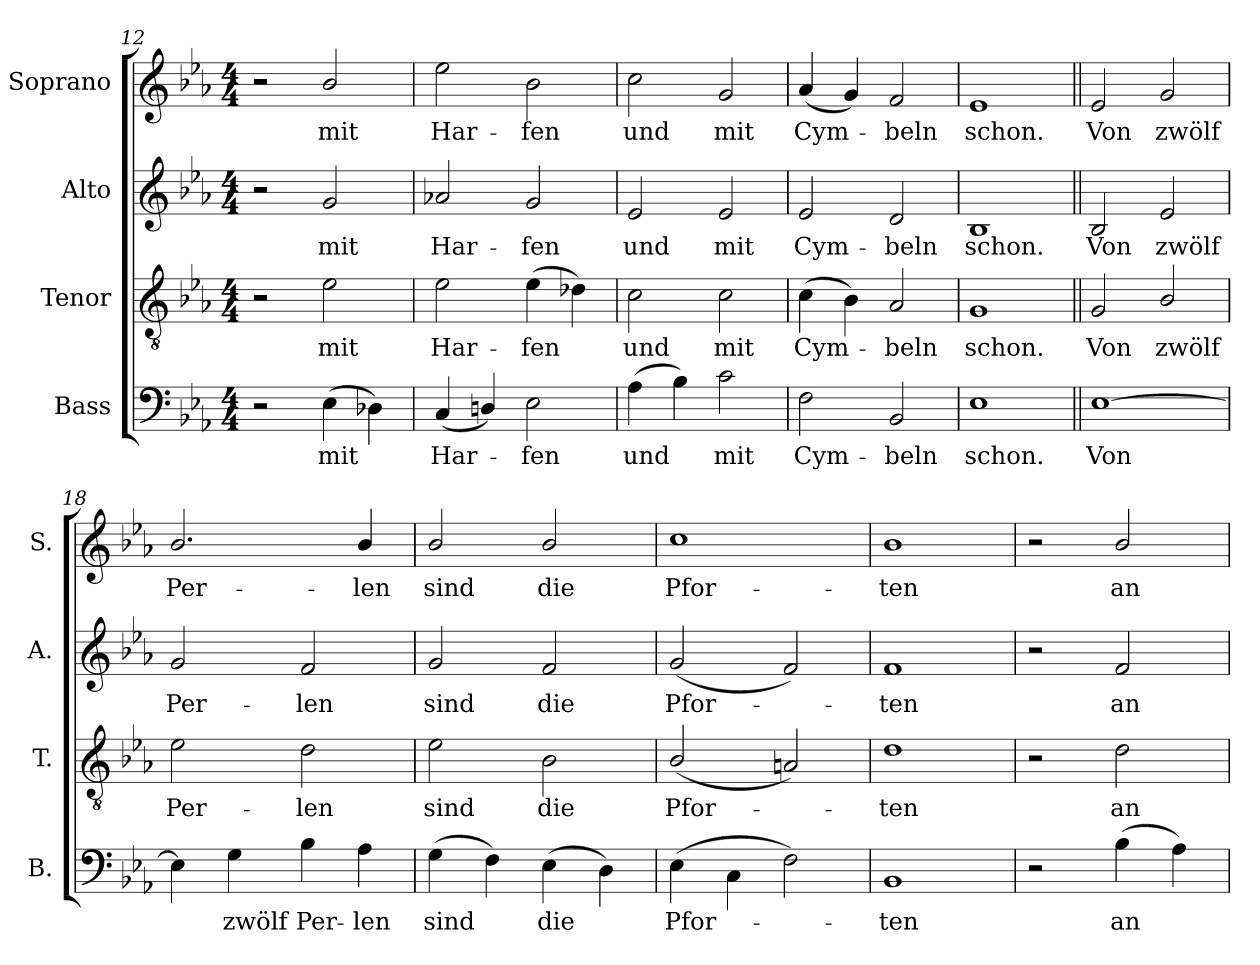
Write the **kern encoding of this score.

**kern	**text	**kern	**text	**kern	**text	**kern	**text
*part4	*part4	*part3	*part3	*part2	*part2	*part1	*part1
*staff4	*staff4	*staff3	*staff3	*staff2	*staff2	*staff1	*staff1
*I"Bass	*	*I"Tenor	*	*I"Alto	*	*I"Soprano	*
*I'B.	*	*I'T.	*	*I'A.	*	*I'S.	*
*clefF4	*	*clefGv2	*	*clefG2	*	*clefG2	*
*	*	*ITrd7c12	*	*	*	*	*
*k[b-e-a-]	*	*k[b-e-a-]	*	*k[b-e-a-]	*	*k[b-e-a-]	*
*E-:	*	*E-:	*	*E-:	*	*E-:	*
*M4/4	*	*M4/4	*	*M4/4	*	*M4/4	*
=12	=12	=12	=12	=12	=12	=12	=12
2r	.	2r	.	2r	.	2r	.
!	!LO:LY:b:color=#000000	!	!	!	!	!	!
!	!	!	!LO:LY:b:color=#000000	!	!	!	!
!	!	!	!	!	!LO:LY:b:color=#000000	!	!
!	!	!	!	!	!	!	!LO:LY:b:color=#000000
(4E-i\	mit	2E-i\	mit	2gi/	mit	2b-i/	mit
4D-Xi\)	.	.	.	.	.	.	.
!!LO:LB:g=z
=13	=13	=13	=13	=13	=13	=13	=13
!	!LO:LY:b:color=#000000	!	!	!	!	!	!
!	!	!	!LO:LY:b:color=#000000	!	!	!	!
!	!	!	!	!	!LO:LY:b:color=#000000	!	!
!	!	!	!	!	!	!	!LO:LY:b:color=#000000
(4Ci/	Har-	2E-i\	Har-	2a-Xi/	Har-	2ee-i\	Har-
4Dni/)	.	.	.	.	.	.	.
!	!LO:LY:b:color=#000000	!	!	!	!	!	!
!	!	!	!LO:LY:b:color=#000000	!	!	!	!
!	!	!	!	!	!LO:LY:b:color=#000000	!	!
!	!	!	!	!	!	!	!LO:LY:b:color=#000000
2E-i\	-fen	(4E-i\	-fen	2gi/	-fen	2b-i\	-fen
.	.	4D-Xi\)	.	.	.	.	.
=14	=14	=14	=14	=14	=14	=14	=14
!	!LO:LY:b:color=#000000	!	!	!	!	!	!
!	!	!	!LO:LY:b:color=#000000	!	!	!	!
!	!	!	!	!	!LO:LY:b:color=#000000	!	!
!	!	!	!	!	!	!	!LO:LY:b:color=#000000
(4A-i\	und	2Ci\	und	2e-i/	und	2cci\	und
4B-i\)	.	.	.	.	.	.	.
!	!LO:LY:b:color=#000000	!	!	!	!	!	!
!	!	!	!LO:LY:b:color=#000000	!	!	!	!
!	!	!	!	!	!LO:LY:b:color=#000000	!	!
!	!	!	!	!	!	!	!LO:LY:b:color=#000000
2ci\	mit	2Ci\	mit	2e-i/	mit	2gi/	mit
=15	=15	=15	=15	=15	=15	=15	=15
!	!LO:LY:b:color=#000000	!	!	!	!	!	!
!	!	!	!LO:LY:b:color=#000000	!	!	!	!
!	!	!	!	!	!LO:LY:b:color=#000000	!	!
!	!	!	!	!	!	!	!LO:LY:b:color=#000000
2Fi\	Cym-	(4Ci\	Cym-	2e-i/	Cym-	(4a-i/	Cym-
.	.	4BB-i\)	.	.	.	4gi/)	.
!	!LO:LY:b:color=#000000	!	!	!	!	!	!
!	!	!	!LO:LY:b:color=#000000	!	!	!	!
!	!	!	!	!	!LO:LY:b:color=#000000	!	!
!	!	!	!	!	!	!	!LO:LY:b:color=#000000
2BB-i/	-beln	2AA-i/	-beln	2di/	-beln	2fi/	-beln
=16	=16	=16	=16	=16	=16	=16	=16
!	!LO:LY:b:color=#000000	!	!	!	!	!	!
!	!	!	!LO:LY:b:color=#000000	!	!	!	!
!	!	!	!	!	!LO:LY:b:color=#000000	!	!
!	!	!	!	!	!	!	!LO:LY:b:color=#000000
1E-i	schon.	1GGi	schon.	1B-i	schon.	1e-i	schon.
!!LO:PB:g=z
=17||	=17||	=17||	=17||	=17||	=17||	=17||	=17||
!	!LO:LY:b:color=#000000	!	!	!	!	!	!
!	!	!	!LO:LY:b:color=#000000	!	!	!	!
!	!	!	!	!	!LO:LY:b:color=#000000	!	!
!	!	!	!	!	!	!	!LO:LY:b:color=#000000
[1E-i	Von	2GGi/	Von	2B-i/	Von	2e-i/	Von
!	!	!	!LO:LY:b:color=#000000	!	!	!	!
!	!	!	!	!	!LO:LY:b:color=#000000	!	!
!	!	!	!	!	!	!	!LO:LY:b:color=#000000
.	.	2BB-i/	zwölf	2e-i/	zwölf	2gi/	zwölf
=18	=18	=18	=18	=18	=18	=18	=18
!	!	!	!LO:LY:b:color=#000000	!	!	!	!
!	!	!	!	!	!LO:LY:b:color=#000000	!	!
!	!	!	!	!	!	!	!LO:LY:b:color=#000000
4E-i\]	.	2E-i\	Per-	2gi/	Per-	2.b-i/	Per-
!	!LO:LY:b:color=#000000	!	!	!	!	!	!
4Gi\	zwölf	.	.	.	.	.	.
!	!LO:LY:b:color=#000000	!	!	!	!	!	!
!	!	!	!LO:LY:b:color=#000000	!	!	!	!
!	!	!	!	!	!LO:LY:b:color=#000000	!	!
4B-i\	Per-	2Di\	-len	2fi/	-len	.	.
!	!LO:LY:b:color=#000000	!	!	!	!	!	!
!	!	!	!	!	!	!	!LO:LY:b:color=#000000
4A-i\	-len	.	.	.	.	4b-i/	-len
=19	=19	=19	=19	=19	=19	=19	=19
!	!LO:LY:b:color=#000000	!	!	!	!	!	!
!	!	!	!LO:LY:b:color=#000000	!	!	!	!
!	!	!	!	!	!LO:LY:b:color=#000000	!	!
!	!	!	!	!	!	!	!LO:LY:b:color=#000000
(4Gi\	sind	2E-i\	sind	2gi/	sind	2b-i/	sind
4Fi\)	.	.	.	.	.	.	.
!	!LO:LY:b:color=#000000	!	!	!	!	!	!
!	!	!	!LO:LY:b:color=#000000	!	!	!	!
!	!	!	!	!	!LO:LY:b:color=#000000	!	!
!	!	!	!	!	!	!	!LO:LY:b:color=#000000
(4E-i\	die	2BB-i\	die	2fi/	die	2b-i/	die
4Di\)	.	.	.	.	.	.	.
=20	=20	=20	=20	=20	=20	=20	=20
!	!LO:LY:b:color=#000000	!	!	!	!	!	!
!	!	!	!LO:LY:b:color=#000000	!	!	!	!
!	!	!	!	!	!LO:LY:b:color=#000000	!	!
!	!	!	!	!	!	!	!LO:LY:b:color=#000000
(4E-i\	Pfor-	(2BB-i/	Pfor-	(2gi/	Pfor-	1cci	Pfor-
4Ci\	.	.	.	.	.	.	.
2Fi\)	.	2AAni/)	.	2fi/)	.	.	.
=21	=21	=21	=21	=21	=21	=21	=21
!	!LO:LY:b:color=#000000	!	!	!	!	!	!
!	!	!	!LO:LY:b:color=#000000	!	!	!	!
!	!	!	!	!	!LO:LY:b:color=#000000	!	!
!	!	!	!	!	!	!	!LO:LY:b:color=#000000
1BB-i	-ten	1Di	-ten	1fi	-ten	1b-i	-ten
=22	=22	=22	=22	=22	=22	=22	=22
2r	.	2r	.	2r	.	2r	.
!	!LO:LY:b:color=#000000	!	!	!	!	!	!
!	!	!	!LO:LY:b:color=#000000	!	!	!	!
!	!	!	!	!	!LO:LY:b:color=#000000	!	!
!	!	!	!	!	!	!	!LO:LY:b:color=#000000
(4B-i\	an	2Di\	an	2fi/	an	2b-i/	an
4A-i\)	.	.	.	.	.	.	.
=	=	=	=	=	=	=	=
*-	*-	*-	*-	*-	*-	*-	*-
